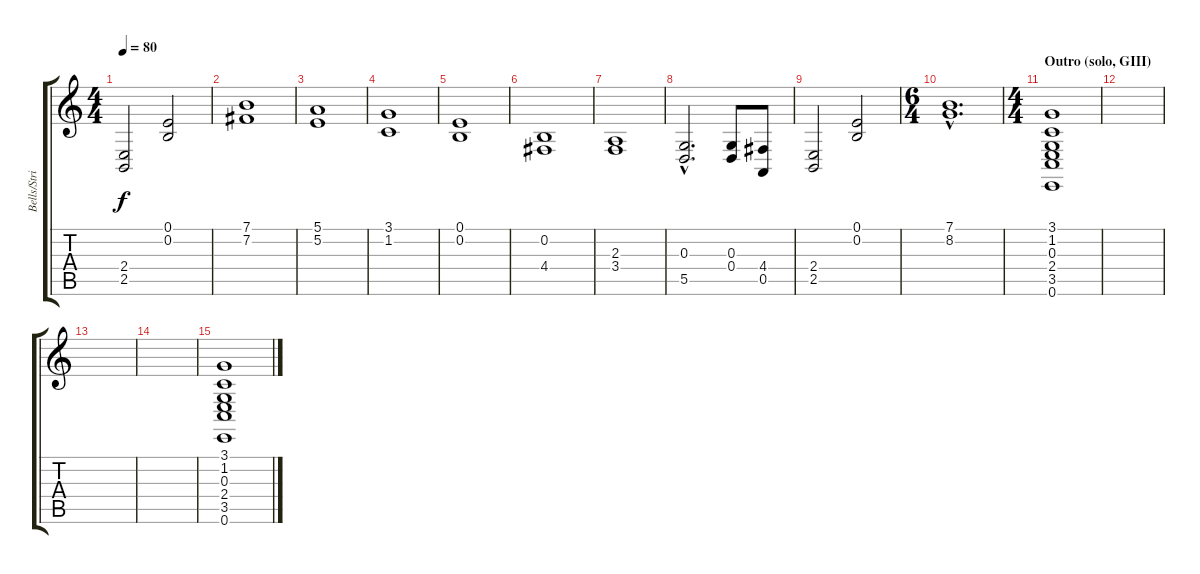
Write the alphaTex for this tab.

\track ("Bells/Strings" "Bells/Stri") {instrument tubularbells}
\staff {score tabs}
\tuning (E4 B3 G3 D3 A2 E2) {hide}
\ts (4 4)
\tempo 80
\clef g2
\ks c
(2.4 2.5).2{dy f} (0.1 0.2).2 |
(7.1 7.2).1{volume 16 instrument tubularbells} |
(5.1 5.2).1 |
(3.1 1.2).1 |
(0.1 0.2).1 |
(0.2 4.4).1 |
(2.3 3.4).1 |
(0.3{hac} 5.5{hac}).2{d} (0.3 0.4).8 (4.4 0.5).8 |
(2.4 2.5).2 (0.1 0.2).2 |
\ts (6 4)
(7.1{hac} 8.2{hac}).1{d} |
\ts (4 4)
\section ("" "Outro (solo, GIII)")
(3.1 1.2 0.3 2.4 3.5 0.6).1 |
|
|
|
(3.1 1.2 0.3 2.4 3.5 0.6).1
